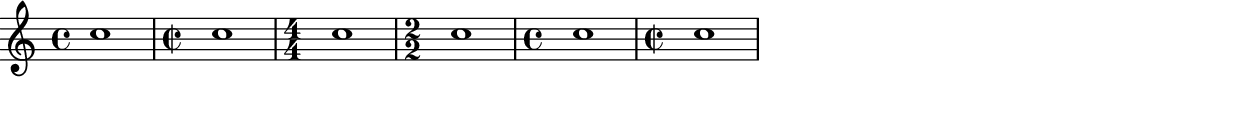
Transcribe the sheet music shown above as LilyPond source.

%% Generated by lilypond-book
%% Options: [exampleindent=10.16\mm,indent=0\mm,line-width=160\mm,paper-height=845.047\pt,paper-width=597.508\pt,papersize='(cons (* 597.508 pt) (* 845.047 pt)),quote]
\include "lilypond-book-preamble.ly"


% ****************************************************************
% Start cut-&-pastable-section
% ****************************************************************

#(ly:set-option 'eps-box-padding 3.000000)



\paper {
  #(set-paper-size '(cons (* 597.508 pt) (* 845.047 pt)))
  indent = 0\mm
  line-width = 160\mm
  % offset the left padding, also add 1mm as lilypond creates cropped
  % images with a little space on the right
  line-width = #(- line-width (* mm  3.000000) (* mm 1))
  line-width = 160\mm - 2.0 * 10.16\mm
  % offset the left padding, also add 1mm as lilypond creates cropped
  % images with a little space on the right
  line-width = #(- line-width (* mm  3.000000) (* mm 1))
}

\layout {
  
}




% ****************************************************************
% ly snippet:
% ****************************************************************
\sourcefileline 1113
\relative c'' {
  % デフォルトのスタイル
  \time 4/4 c1
  \time 2/2 c1
  % 数字を使うスタイルに変更します
  \numericTimeSignature
  \time 4/4 c1
  \time 2/2 c1
  % デフォルトのスタイルに戻します
  \defaultTimeSignature
  \time 4/4 c1
  \time 2/2 c1
}


% ****************************************************************
% end ly snippet
% ****************************************************************
